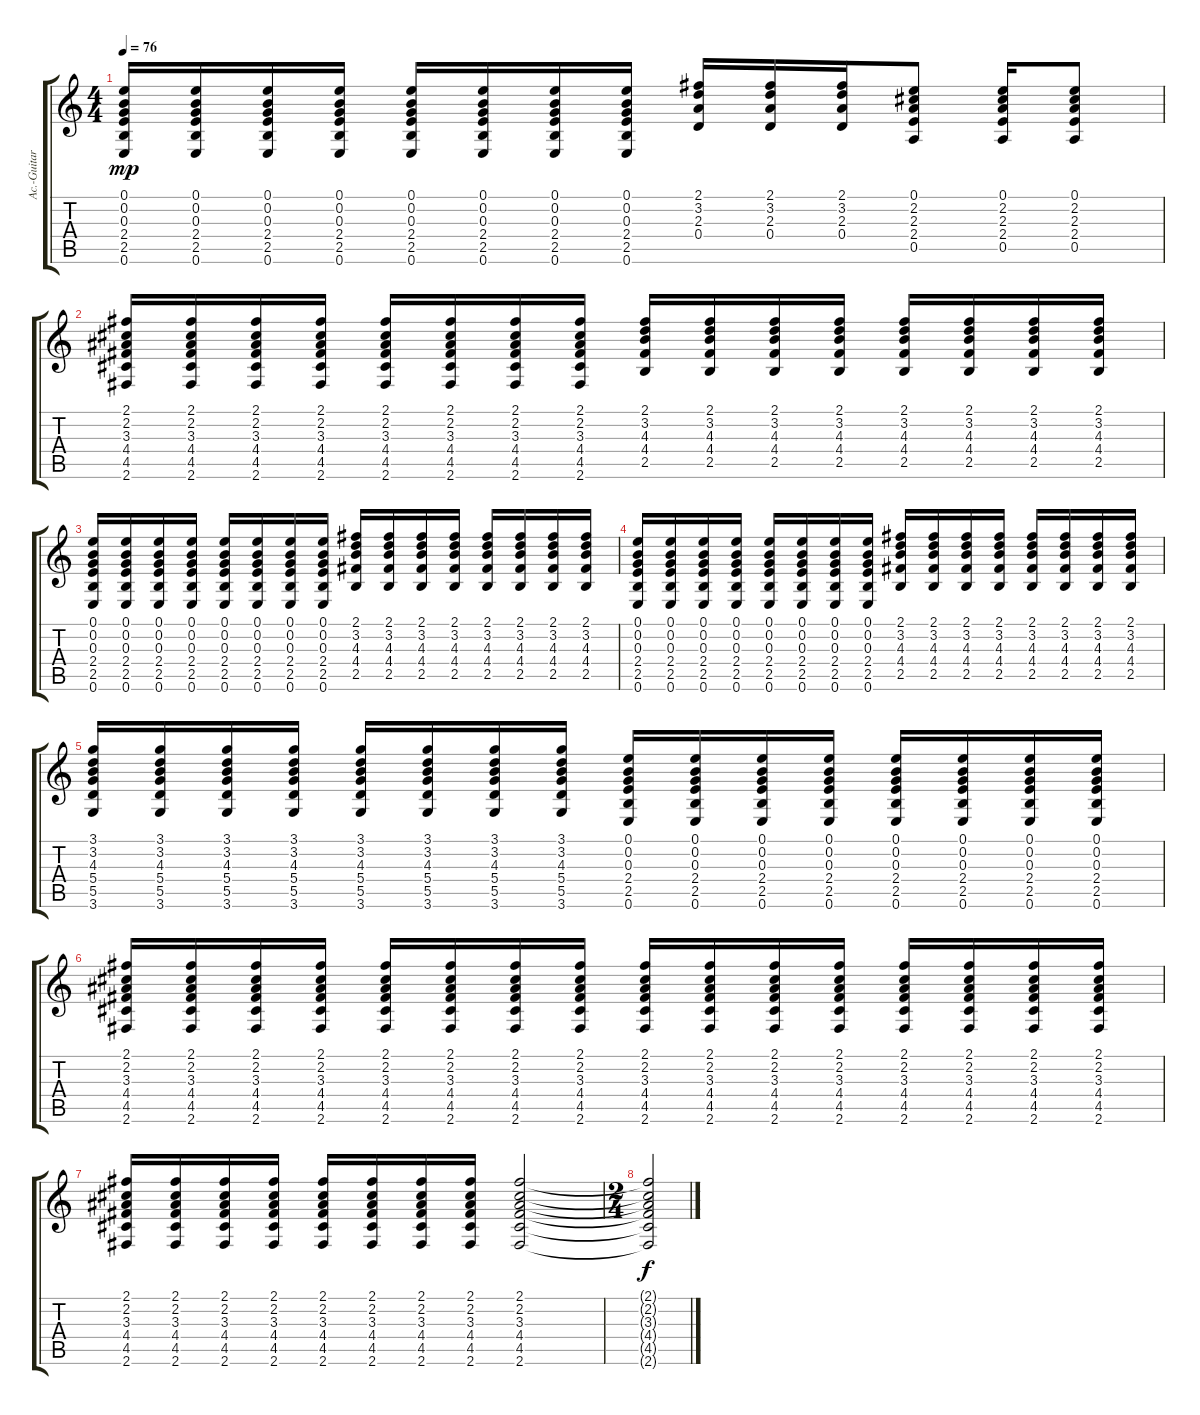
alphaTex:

\track ("Ac.-Guitar 2" "Ac.-Guitar") {instrument acousticguitarsteel}
\staff {score tabs}
\tuning (E4 B3 G3 D3 A2 E2) {hide}
\ts (4 4)
\tempo 76
\clef g2
\ks c
(0.1 0.2 0.3 2.4 2.5 0.6).16{dy mp} (0.1 0.2 0.3 2.4 2.5 0.6).16 (0.1 0.2 0.3 2.4 2.5 0.6).16 (0.1 0.2 0.3 2.4 2.5 0.6).16 (0.1 0.2 0.3 2.4 2.5 0.6).16 (0.1 0.2 0.3 2.4 2.5 0.6).16 (0.1 0.2 0.3 2.4 2.5 0.6).16 (0.1 0.2 0.3 2.4 2.5 0.6).16 (2.1 3.2 2.3 0.4).16 (2.1 3.2 2.3 0.4).16 (2.1 3.2 2.3 0.4).16 (0.1 2.2 2.3 2.4 0.5).8 (0.1 2.2 2.3 2.4 0.5).16 (0.1 2.2 2.3 2.4 0.5).8 |
(2.1 2.2 3.3 4.4 4.5 2.6).16 (2.1 2.2 3.3 4.4 4.5 2.6).16 (2.1 2.2 3.3 4.4 4.5 2.6).16 (2.1 2.2 3.3 4.4 4.5 2.6).16 (2.1 2.2 3.3 4.4 4.5 2.6).16 (2.1 2.2 3.3 4.4 4.5 2.6).16 (2.1 2.2 3.3 4.4 4.5 2.6).16 (2.1 2.2 3.3 4.4 4.5 2.6).16 (2.1 3.2 4.3 4.4 2.5).16 (2.1 3.2 4.3 4.4 2.5).16 (2.1 3.2 4.3 4.4 2.5).16 (2.1 3.2 4.3 4.4 2.5).16 (2.1 3.2 4.3 4.4 2.5).16 (2.1 3.2 4.3 4.4 2.5).16 (2.1 3.2 4.3 4.4 2.5).16 (2.1 3.2 4.3 4.4 2.5).16 |
(0.1 0.2 0.3 2.4 2.5 0.6).16 (0.1 0.2 0.3 2.4 2.5 0.6).16 (0.1 0.2 0.3 2.4 2.5 0.6).16 (0.1 0.2 0.3 2.4 2.5 0.6).16 (0.1 0.2 0.3 2.4 2.5 0.6).16 (0.1 0.2 0.3 2.4 2.5 0.6).16 (0.1 0.2 0.3 2.4 2.5 0.6).16 (0.1 0.2 0.3 2.4 2.5 0.6).16 (2.1 3.2 4.3 4.4 2.5).16 (2.1 3.2 4.3 4.4 2.5).16 (2.1 3.2 4.3 4.4 2.5).16 (2.1 3.2 4.3 4.4 2.5).16 (2.1 3.2 4.3 4.4 2.5).16 (2.1 3.2 4.3 4.4 2.5).16 (2.1 3.2 4.3 4.4 2.5).16 (2.1 3.2 4.3 4.4 2.5).16 |
(0.1 0.2 0.3 2.4 2.5 0.6).16 (0.1 0.2 0.3 2.4 2.5 0.6).16 (0.1 0.2 0.3 2.4 2.5 0.6).16 (0.1 0.2 0.3 2.4 2.5 0.6).16 (0.1 0.2 0.3 2.4 2.5 0.6).16 (0.1 0.2 0.3 2.4 2.5 0.6).16 (0.1 0.2 0.3 2.4 2.5 0.6).16 (0.1 0.2 0.3 2.4 2.5 0.6).16 (2.1 3.2 4.3 4.4 2.5).16 (2.1 3.2 4.3 4.4 2.5).16 (2.1 3.2 4.3 4.4 2.5).16 (2.1 3.2 4.3 4.4 2.5).16 (2.1 3.2 4.3 4.4 2.5).16 (2.1 3.2 4.3 4.4 2.5).16 (2.1 3.2 4.3 4.4 2.5).16 (2.1 3.2 4.3 4.4 2.5).16 |
(3.1 3.2 4.3 5.4 5.5 3.6).16 (3.1 3.2 4.3 5.4 5.5 3.6).16 (3.1 3.2 4.3 5.4 5.5 3.6).16 (3.1 3.2 4.3 5.4 5.5 3.6).16 (3.1 3.2 4.3 5.4 5.5 3.6).16 (3.1 3.2 4.3 5.4 5.5 3.6).16 (3.1 3.2 4.3 5.4 5.5 3.6).16 (3.1 3.2 4.3 5.4 5.5 3.6).16 (0.1 0.2 0.3 2.4 2.5 0.6).16 (0.1 0.2 0.3 2.4 2.5 0.6).16 (0.1 0.2 0.3 2.4 2.5 0.6).16 (0.1 0.2 0.3 2.4 2.5 0.6).16 (0.1 0.2 0.3 2.4 2.5 0.6).16 (0.1 0.2 0.3 2.4 2.5 0.6).16 (0.1 0.2 0.3 2.4 2.5 0.6).16 (0.1 0.2 0.3 2.4 2.5 0.6).16 |
(2.1 2.2 3.3 4.4 4.5 2.6).16 (2.1 2.2 3.3 4.4 4.5 2.6).16 (2.1 2.2 3.3 4.4 4.5 2.6).16 (2.1 2.2 3.3 4.4 4.5 2.6).16 (2.1 2.2 3.3 4.4 4.5 2.6).16 (2.1 2.2 3.3 4.4 4.5 2.6).16 (2.1 2.2 3.3 4.4 4.5 2.6).16 (2.1 2.2 3.3 4.4 4.5 2.6).16 (2.1 2.2 3.3 4.4 4.5 2.6).16 (2.1 2.2 3.3 4.4 4.5 2.6).16 (2.1 2.2 3.3 4.4 4.5 2.6).16 (2.1 2.2 3.3 4.4 4.5 2.6).16 (2.1 2.2 3.3 4.4 4.5 2.6).16 (2.1 2.2 3.3 4.4 4.5 2.6).16 (2.1 2.2 3.3 4.4 4.5 2.6).16 (2.1 2.2 3.3 4.4 4.5 2.6).16 |
(2.1 2.2 3.3 4.4 4.5 2.6).16 (2.1 2.2 3.3 4.4 4.5 2.6).16 (2.1 2.2 3.3 4.4 4.5 2.6).16 (2.1 2.2 3.3 4.4 4.5 2.6).16 (2.1 2.2 3.3 4.4 4.5 2.6).16 (2.1 2.2 3.3 4.4 4.5 2.6).16 (2.1 2.2 3.3 4.4 4.5 2.6).16 (2.1 2.2 3.3 4.4 4.5 2.6).16 (2.1 2.2 3.3 4.4 4.5 2.6).2 |
\ts (2 4)
(2.1{t} 2.2{t} 3.3{t} 4.4{t} 4.5{t} 2.6{t}).2{dy f}
